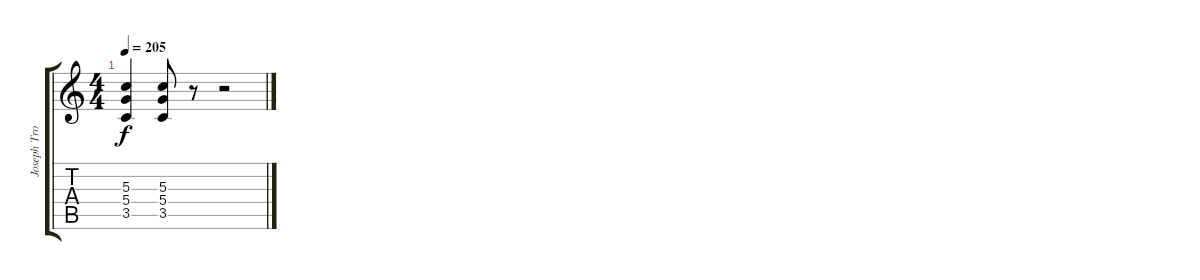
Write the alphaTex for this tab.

\track ("Joseph Trohman (Lead Guitar)" "Joseph Tro") {instrument distortionguitar}
\staff {score tabs}
\tuning (E4 B3 G3 D3 A2 E2) {hide}
\ts (4 4)
\tempo 205
\clef g2
\ks c
(5.3 5.4 3.5).4{dy f} (5.3 5.4 3.5).8 r.8 r.2
